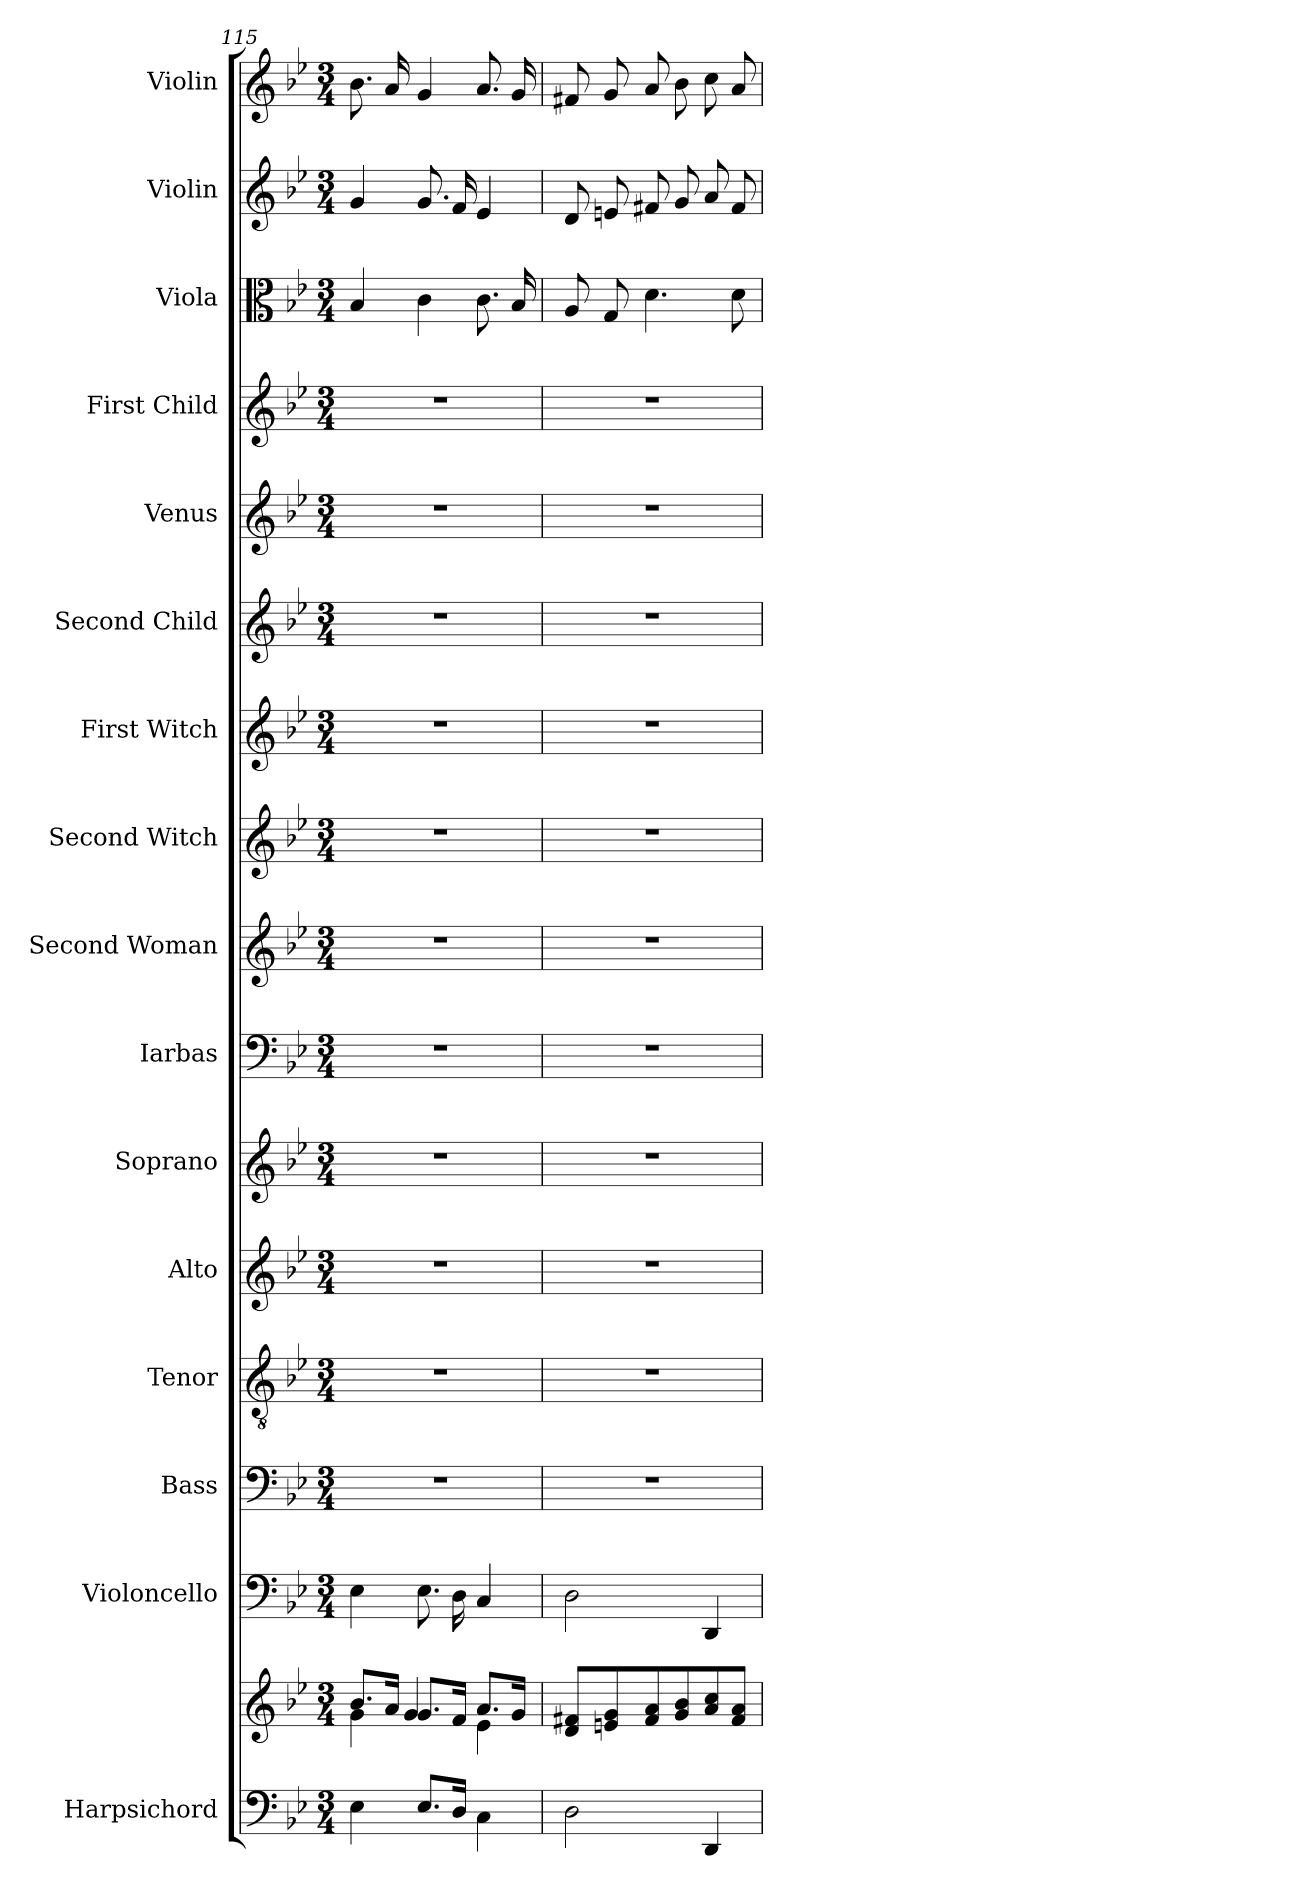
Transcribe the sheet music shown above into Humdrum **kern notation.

**kern	**kern	**kern	**kern	**kern	**kern	**kern	**kern	**kern	**kern	**kern	**kern	**kern	**kern	**kern	**kern	**kern
*part16	*part16	*part15	*part14	*part13	*part12	*part11	*part10	*part9	*part8	*part7	*part6	*part5	*part4	*part3	*part2	*part1
*staff17	*staff16	*staff15	*staff14	*staff13	*staff12	*staff11	*staff10	*staff9	*staff8	*staff7	*staff6	*staff5	*staff4	*staff3	*staff2	*staff1
*I"Harpsichord	*	*I"Violoncello	*I"Bass	*I"Tenor	*I"Alto	*I"Soprano	*I"Iarbas	*I"Second Woman	*I"Second Witch	*I"First Witch	*I"Second Child	*I"Venus	*I"First Child	*I"Viola	*I"Violin	*I"Violin
*I'Hch.	*	*I'Vc.	*I'B.	*I'T.	*I'A.	*I'S.	*I'I.	*I'2W	*I'W2.	*I'W1	*I'C2.	*I'V.	*I'C1	*I'Vla.	*I'Vln.	*I'Vln.
*clefF4	*clefG2	*clefF4	*clefF4	*clefGv2	*clefG2	*clefG2	*clefF4	*clefG2	*clefG2	*clefG2	*clefG2	*clefG2	*clefG2	*clefC3	*clefG2	*clefG2
*k[b-e-]	*k[b-e-]	*k[b-e-]	*k[b-e-]	*k[b-e-]	*k[b-e-]	*k[b-e-]	*k[b-e-]	*k[b-e-]	*k[b-e-]	*k[b-e-]	*k[b-e-]	*k[b-e-]	*k[b-e-]	*k[b-e-]	*k[b-e-]	*k[b-e-]
*M3/4	*M3/4	*M3/4	*M3/4	*M3/4	*M3/4	*M3/4	*M3/4	*M3/4	*M3/4	*M3/4	*M3/4	*M3/4	*M3/4	*M3/4	*M3/4	*M3/4
=115	=115	=115	=115	=115	=115	=115	=115	=115	=115	=115	=115	=115	=115	=115	=115	=115
*	*^	*	*	*	*	*	*	*	*	*	*	*	*	*	*	*
4E-\	8.b-/L	4g\	4E-\	2.r	2.r	2.r	2.r	2.r	2.r	2.r	2.r	2.r	2.r	2.r	4B-/	4g/	8.b-\
.	16a/Jk	.	.	.	.	.	.	.	.	.	.	.	.	.	.	.	16a/
8.E-/L	8.g/L	4g/	8.E-\	.	.	.	.	.	.	.	.	.	.	.	4c\	8.g/	4g/
16D/Jk	16f/Jk	.	16D\	.	.	.	.	.	.	.	.	.	.	.	.	16f/	.
4C\	8.a/L	4e-\	4C/	.	.	.	.	.	.	.	.	.	.	.	8.c\	4e-/	8.a/
.	16g/Jk	.	.	.	.	.	.	.	.	.	.	.	.	.	16B-/	.	16g/
*	*v	*v	*	*	*	*	*	*	*	*	*	*	*	*	*	*	*
!!LO:LB:g=z
=116	=116	=116	=116	=116	=116	=116	=116	=116	=116	=116	=116	=116	=116	=116	=116	=116
2D\	8d/ 8f#X/L	2D\	2.r	2.r	2.r	2.r	2.r	2.r	2.r	2.r	2.r	2.r	2.r	8A/	8d/	8f#X/
.	8en/ 8g/	.	.	.	.	.	.	.	.	.	.	.	.	8G/	8en/	8g/
.	8f#/ 8a/	.	.	.	.	.	.	.	.	.	.	.	.	4.d\	8f#X/	8a/
.	8g/ 8b-/	.	.	.	.	.	.	.	.	.	.	.	.	.	8g/	8b-\
4DD/	8a/ 8cc/	4DD/	.	.	.	.	.	.	.	.	.	.	.	.	8a/	8cc\
.	8f#/ 8a/J	.	.	.	.	.	.	.	.	.	.	.	.	8d\	8f#/	8a/
=	=	=	=	=	=	=	=	=	=	=	=	=	=	=	=	=
*-	*-	*-	*-	*-	*-	*-	*-	*-	*-	*-	*-	*-	*-	*-	*-	*-
